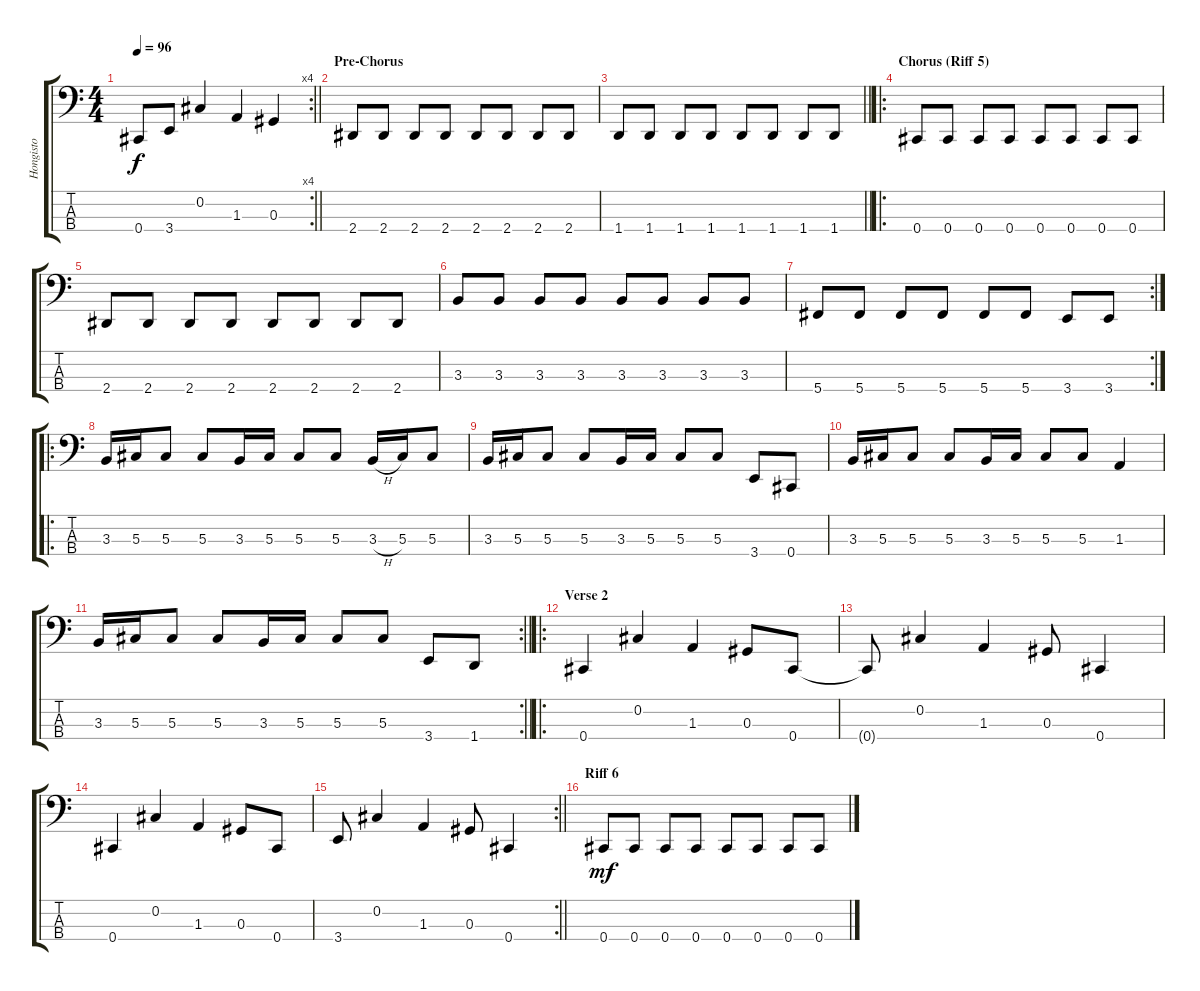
\track ("Hongisto" "Hongisto") {instrument electricbassfinger}
\staff {score tabs}
\tuning (Gb2 Db2 Ab1 Db1) {hide}
\rc 4
\ts (4 4)
\tempo 96
\clef f4
\barLineRight lightlight
\ks c
0.4{t}.8{dy f} 3.4.8 0.2.4 1.3.4 0.3.4 |
\section ("" "Pre-Chorus")
2.4.8 2.4.8 2.4.8 2.4.8 2.4.8 2.4.8 2.4.8 2.4.8 |
\barLineRight lightlight
1.4.8 1.4.8 1.4.8 1.4.8 1.4.8 1.4.8 1.4.8 1.4.8 |
\ro
\section ("" "Chorus (Riff 5)")
0.4.8 0.4.8 0.4.8 0.4.8 0.4.8 0.4.8 0.4.8 0.4.8 |
2.4.8 2.4.8 2.4.8 2.4.8 2.4.8 2.4.8 2.4.8 2.4.8 |
3.3.8 3.3.8 3.3.8 3.3.8 3.3.8 3.3.8 3.3.8 3.3.8 |
\rc 2
5.4.8 5.4.8 5.4.8 5.4.8 5.4.8 5.4.8 3.4.8 3.4.8 |
\ro
3.3.16 5.3.16 5.3.8 5.3.8 3.3.16 5.3.16 5.3.8 5.3.8 3.3{h}.16 5.3.16 5.3.8 |
3.3.16 5.3.16 5.3.8 5.3.8 3.3.16 5.3.16 5.3.8 5.3.8 3.4.8 0.4.8 |
3.3.16 5.3.16 5.3.8 5.3.8 3.3.16 5.3.16 5.3.8 5.3.8 1.3.4 |
\rc 2
\barLineRight lightlight
3.3.16 5.3.16 5.3.8 5.3.8 3.3.16 5.3.16 5.3.8 5.3.8 3.4.8 1.4.8 |
\ro
\section ("" "Verse 2")
0.4.4 0.2.4 1.3.4 0.3.8 0.4.8 |
0.4{t}.8 0.2.4 1.3.4 0.3.8 0.4.4 |
0.4.4 0.2.4 1.3.4 0.3.8 0.4.8 |
\rc 2
\barLineRight lightlight
3.4.8 0.2.4 1.3.4 0.3.8 0.4.4 |
\section ("" "Riff 6")
0.4.8{dy mf} 0.4.8 0.4.8 0.4.8 0.4.8 0.4.8 0.4.8 0.4.8
